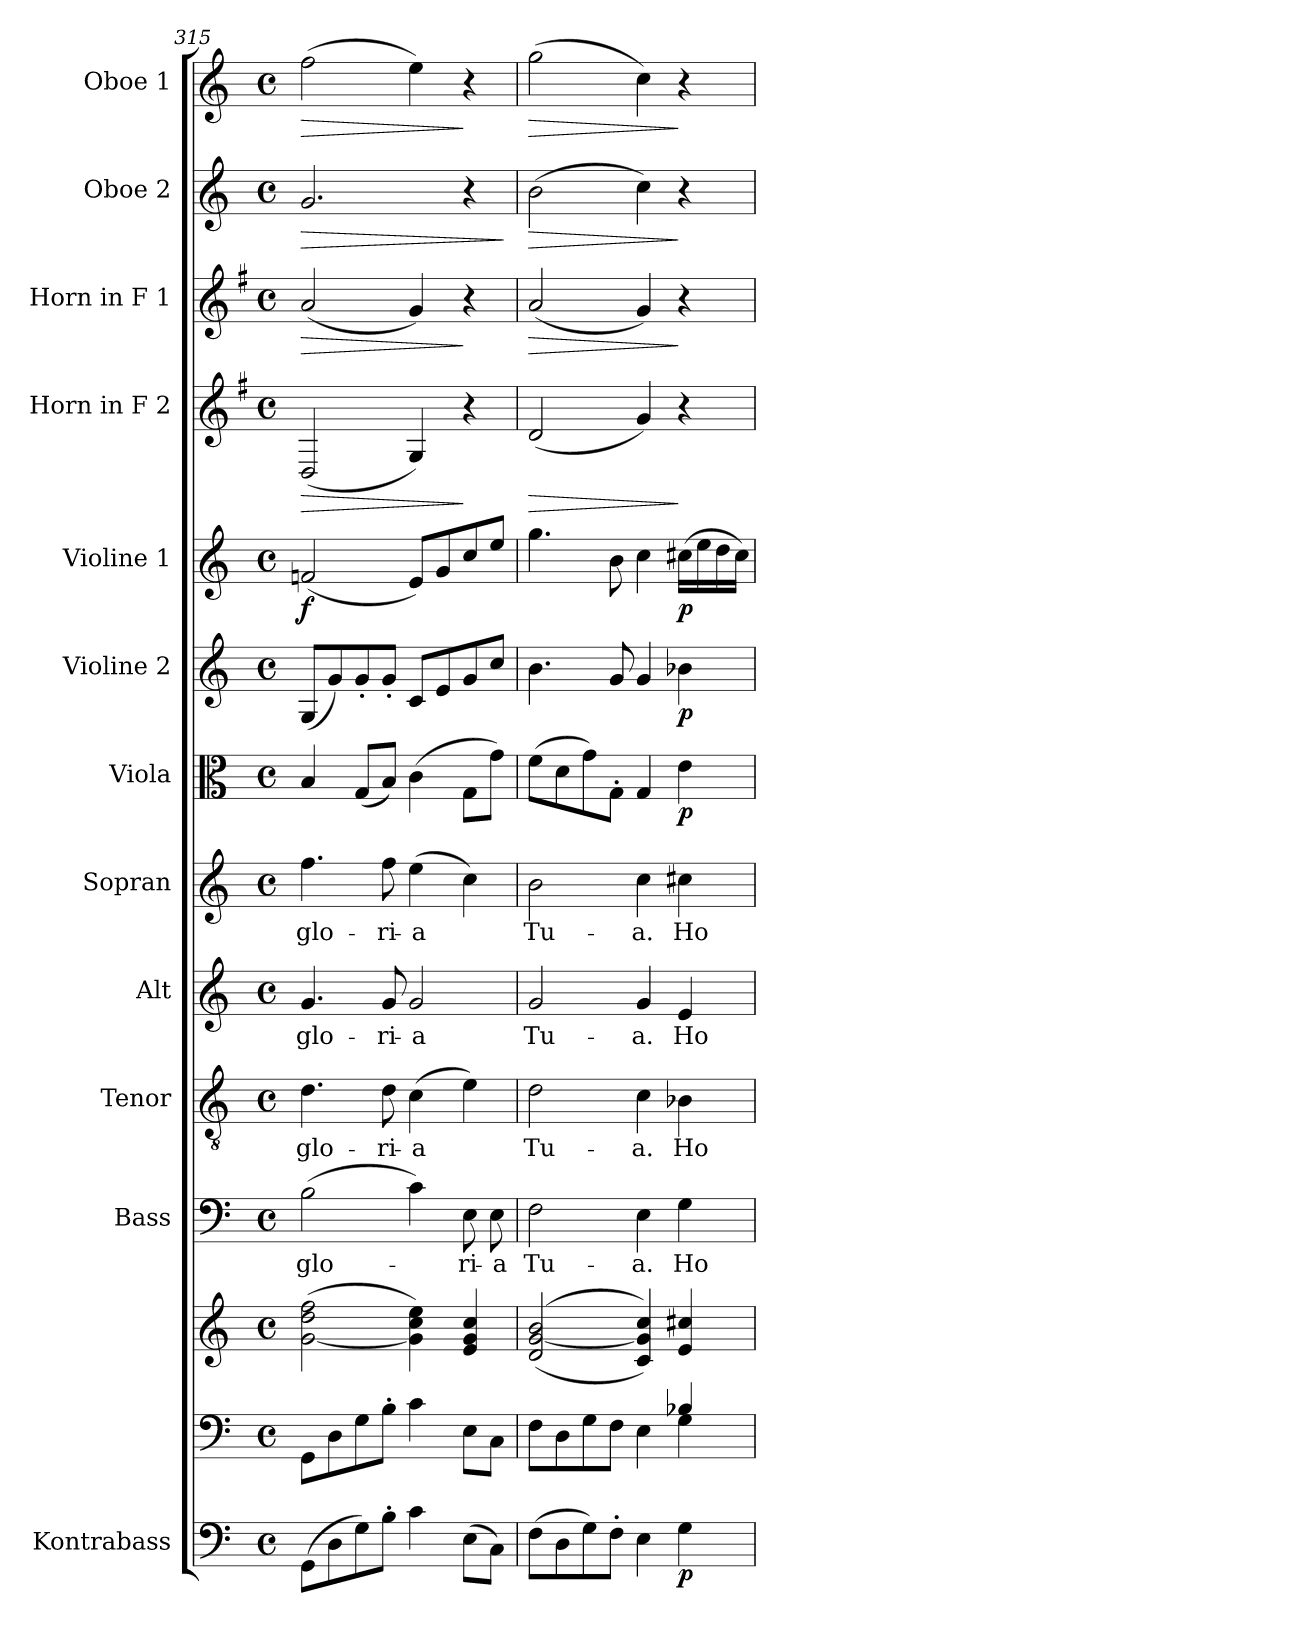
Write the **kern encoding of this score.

**kern	**dynam	**kern	**kern	**kern	**text	**kern	**text	**kern	**text	**kern	**text	**kern	**dynam	**kern	**dynam	**kern	**dynam	**kern	**dynam	**kern	**dynam	**kern	**dynam	**kern	**dynam
*part13	*part13	*part12	*part12	*part11	*part11	*part10	*part10	*part9	*part9	*part8	*part8	*part7	*part7	*part6	*part6	*part5	*part5	*part4	*part4	*part3	*part3	*part2	*part2	*part1	*part1
*staff14	*staff14	*staff13	*staff12	*staff11	*staff11	*staff10	*staff10	*staff9	*staff9	*staff8	*staff8	*staff7	*staff7	*staff6	*staff6	*staff5	*staff5	*staff4	*staff4	*staff3	*staff3	*staff2	*staff2	*staff1	*staff1
*I"Kontrabass	*	*	*	*I"Bass	*	*I"Tenor	*	*I"Alt	*	*I"Sopran	*	*I"Viola	*	*I"Violine 2	*	*I"Violine 1	*	*I"Horn in F 2	*	*I"Horn in F 1	*	*I"Oboe 2	*	*I"Oboe 1	*
*I'Kb.	*	*	*	*I'B.	*	*I'T.	*	*I'A.	*	*I'S.	*	*I'Vla.	*	*I'Vl. 2	*	*I'Vl. 1	*	*	*	*	*	*I'Ob. 2	*	*I'Ob. 1	*
*clefF4	*	*clefF4	*clefG2	*clefF4	*	*clefGv2	*	*clefG2	*	*clefG2	*	*clefC3	*	*clefG2	*	*clefG2	*	*clefG2	*	*clefG2	*	*clefG2	*	*clefG2	*
*ITrd7c12	*	*	*	*	*	*	*	*	*	*	*	*	*	*	*	*	*	*ITrd4c7	*	*ITrd4c7	*	*	*	*	*
*k[]	*	*k[]	*k[]	*k[]	*	*k[]	*	*k[]	*	*k[]	*	*k[]	*	*k[]	*	*k[]	*	*k[]	*	*k[]	*	*k[]	*	*k[]	*
*C:	*	*C:	*C:	*C:	*	*C:	*	*C:	*	*C:	*	*C:	*	*C:	*	*C:	*	*C:	*	*C:	*	*C:	*	*C:	*
*M4/4	*	*M4/4	*M4/4	*M4/4	*	*M4/4	*	*M4/4	*	*M4/4	*	*M4/4	*	*M4/4	*	*M4/4	*	*M4/4	*	*M4/4	*	*M4/4	*	*M4/4	*
*met(c)	*	*met(c)	*met(c)	*met(c)	*	*met(c)	*	*met(c)	*	*met(c)	*	*met(c)	*	*met(c)	*	*met(c)	*	*met(c)	*	*met(c)	*	*met(c)	*	*met(c)	*
=315	=315	=315	=315	=315	=315	=315	=315	=315	=315	=315	=315	=315	=315	=315	=315	=315	=315	=315	=315	=315	=315	=315	=315	=315	=315
!	!	!	!	!	!LO:LY:b	!	!LO:LY:b	!	!LO:LY:b	!	!LO:LY:b	!	!	!	!	!	!LO:DY:b	!	!LO:HP:b	!	!LO:HP:b	!	!LO:HP:b	!	!LO:HP:b
(>8GGG\L	.	8GG\L	(>[<2g\ 2dd\ 2ff\	(>2B\	glo-	4.d\	glo-	4.g/	glo-	4.ff\	glo-	4B/	.	(<8G/L	.	(<2fn/	f	(<2GG/	>	(<2d/	>	2.g/	>	(>2ff\	>
8DD\	.	8D\	.	.	.	.	.	.	.	.	.	.	.	8g/)	.	.	.	.	.	.	.	.	.	.	.
8GG\)	.	8G\	.	.	.	.	.	.	.	.	.	(<8G/L	.	8g'</	.	.	.	.	.	.	.	.	.	.	.
!	!	!	!	!	!	!	!LO:LY:b	!	!LO:LY:b	!	!LO:LY:b	!	!	!	!	!	!	!	!	!	!	!	!	!	!
8BB'>\J	.	8B'>\J	.	.	.	8d\	-ri-	8g/	-ri-	8ff\	-ri-	8B/J)	.	8g'</J	.	.	.	.	.	.	.	.	.	.	.
!	!	!	!	!	!	!	!LO:LY:b	!	!LO:LY:b	!	!LO:LY:b	!	!	!	!	!	!	!	!	!	!	!	!	!	!
4C\	.	4c\	4g\] 4cc\ 4ee\)	4c\)	.	(>4c\	-a	2g/	-a	(>4ee\	-a	(>4c\	.	8c/L	.	8e/L)	.	4C/)	.	4c/)	.	.	.	4ee\)	.
.	.	.	.	.	.	.	.	.	.	.	.	.	.	8e/	.	8g/	.	.	.	.	.	.	.	.	.
!	!	!	!	!	!LO:LY:b	!	!	!	!	!	!	!	!	!	!	!	!	!	!	!	!	!	!	!	!
(>8EE\L	.	8E\L	4e/ 4g/ 4cc/	8E\	-ri-	4e\)	.	.	.	4cc\)	.	8G\L	.	8g/	.	8cc/	.	4r	]	4r	]	4r	.	4r	]
!	!	!	!	!	!LO:LY:b	!	!	!	!	!	!	!	!	!	!	!	!	!	!	!	!	!	!	!	!
8CC\J)	.	8C\J	.	8E\	-a	.	.	.	.	.	.	8g\J)	.	8cc/J	.	8ee/J	.	.	.	.	.	.	.	.	.
.	.	.	.	.	.	.	.	.	.	.	.	.	.	.	.	.	.	.	.	.	.	.	]	.	.
=316	=316	=316	=316	=316	=316	=316	=316	=316	=316	=316	=316	=316	=316	=316	=316	=316	=316	=316	=316	=316	=316	=316	=316	=316	=316
*	*	*^	*	*	*	*	*	*	*	*	*	*	*	*	*	*	*	*	*	*	*	*	*	*	*
!	!	!	!	!	!	!LO:LY:b	!	!LO:LY:b	!	!LO:LY:b	!	!LO:LY:b	!	!	!	!	!	!	!	!LO:HP:b	!	!LO:HP:b	!	!LO:HP:b	!	!LO:HP:b
(>8FF\L	.	2.ryy	8F\L	((<2d/ [>2g/ 2b/	2F\	Tu-	2d\	Tu-	2g/	Tu-	2b\	Tu-	(>8f\L	.	4.b\	.	4.gg\	.	(<2G/	>	(<2d/	>	(>2b\	>	(>2gg\	>
8DD\	.	.	8D\	.	.	.	.	.	.	.	.	.	8d\	.	.	.	.	.	.	.	.	.	.	.	.	.
8GG\)	.	.	8G\	.	.	.	.	.	.	.	.	.	8g\)	.	.	.	.	.	.	.	.	.	.	.	.	.
8FF'>\J	.	.	8F\J	.	.	.	.	.	.	.	.	.	8G'>\J	.	8g/	.	8b\	.	.	.	.	.	.	.	.	.
!	!	!	!	!	!	!LO:LY:b	!	!LO:LY:b	!	!LO:LY:b	!	!LO:LY:b	!	!	!	!	!	!	!	!	!	!	!	!	!	!
4EE\	.	.	4E\	4c/ 4g/] 4cc/))	4E\	-a.	4c\	-a.	4g/	-a.	4cc\	-a.	4G/	.	4g/	.	4cc\	.	4c/)	.	4c/)	.	4cc\)	.	4cc\)	.
!	!LO:DY:b	!	!	!	!	!LO:LY:b	!	!LO:LY:b	!	!LO:LY:b	!	!LO:LY:b	!	!LO:DY:b	!	!LO:DY:b	!	!LO:DY:b	!	!	!	!	!	!	!	!
4GG\	p	4B-X/	4G\	4e/ 4cc#X/	4G\	Ho-	4B-X\	Ho-	4e/	Ho-	4cc#X\	Ho-	4e\	p	4b-X\	p	(>16cc#X\LL	p	4r	]	4r	]	4r	]	4r	]
.	.	.	.	.	.	.	.	.	.	.	.	.	.	.	.	.	16ee\	.	.	.	.	.	.	.	.	.
.	.	.	.	.	.	.	.	.	.	.	.	.	.	.	.	.	16dd\	.	.	.	.	.	.	.	.	.
.	.	.	.	.	.	.	.	.	.	.	.	.	.	.	.	.	16cc#\JJ)	.	.	.	.	.	.	.	.	.
*	*	*v	*v	*	*	*	*	*	*	*	*	*	*	*	*	*	*	*	*	*	*	*	*	*	*	*
=	=	=	=	=	=	=	=	=	=	=	=	=	=	=	=	=	=	=	=	=	=	=	=	=	=
*-	*-	*-	*-	*-	*-	*-	*-	*-	*-	*-	*-	*-	*-	*-	*-	*-	*-	*-	*-	*-	*-	*-	*-	*-	*-
